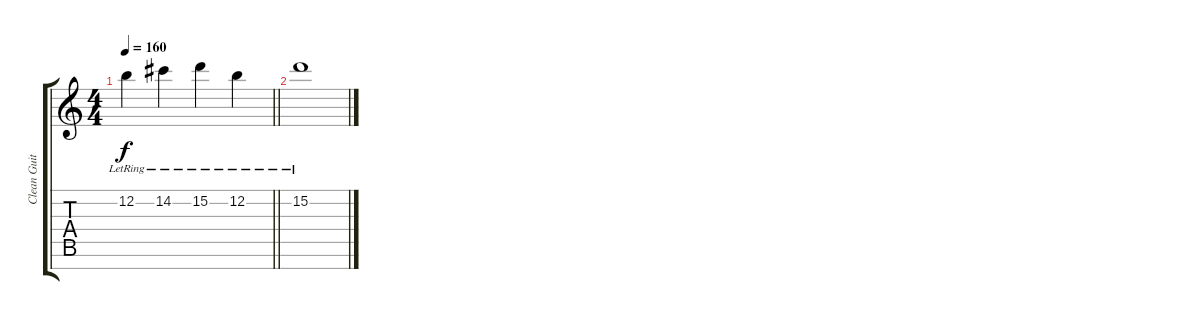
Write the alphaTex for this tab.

\track ("Clean Guitar 2" "Clean Guit") {instrument electricguitarclean}
\staff {score tabs}
\tuning (E4 B3 G3 D3 A2 E2 B1) {hide}
\ts (4 4)
\tempo 160
\clef g2
\barLineRight lightlight
\ks c
12.2{lr}.4{dy f} 14.2{lr}.4 15.2{lr}.4 12.2{lr}.4 |
15.2{lr}.1
